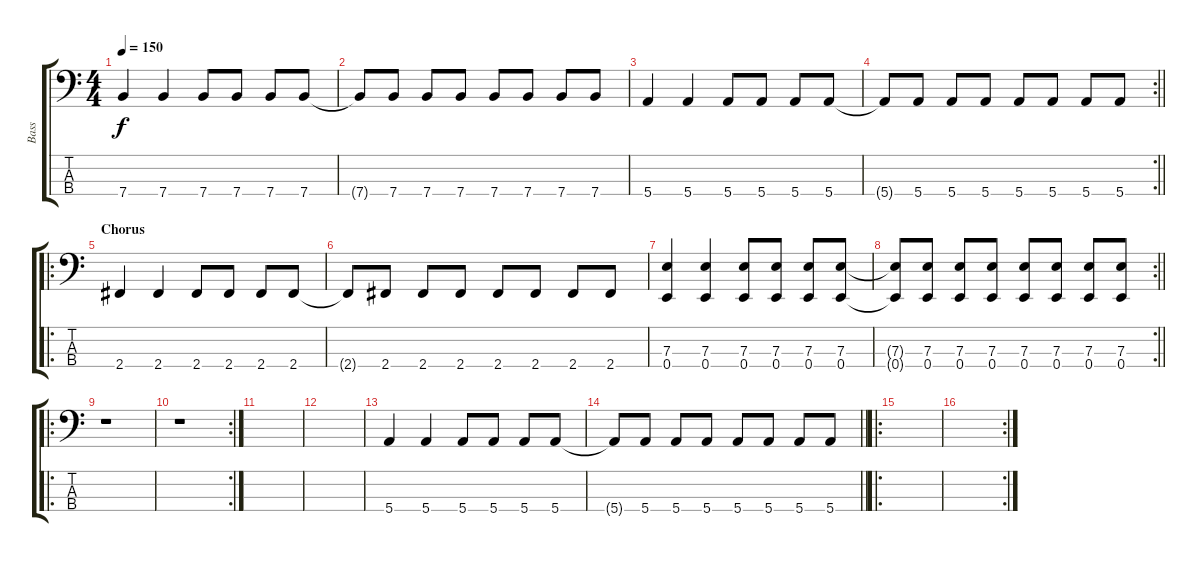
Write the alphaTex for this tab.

\track ("Bass" "Bass") {instrument electricbasspick}
\staff {score tabs}
\tuning (G2 D2 A1 E1) {hide}
\ts (4 4)
\tempo 150
\clef f4
\ks c
7.4.4{dy f} 7.4.4 7.4.8 7.4.8 7.4.8 7.4.8 |
7.4{t}.8 7.4.8 7.4.8 7.4.8 7.4.8 7.4.8 7.4.8 7.4.8 |
5.4.4 5.4.4 5.4.8 5.4.8 5.4.8 5.4.8 |
\rc 2
\barLineRight lightlight
5.4{t}.8 5.4.8 5.4.8 5.4.8 5.4.8 5.4.8 5.4.8 5.4.8 |
\ro
\section ("" "Chorus")
2.4.4 2.4.4 2.4.8 2.4.8 2.4.8 2.4.8 |
2.4{t}.8 2.4.8 2.4.8 2.4.8 2.4.8 2.4.8 2.4.8 2.4.8 |
(7.3 0.4).4 (7.3 0.4).4 (7.3 0.4).8 (7.3 0.4).8 (7.3 0.4).8 (7.3 0.4).8 |
\rc 2
\barLineRight lightlight
(7.3{t} 0.4{t}).8 (7.3 0.4).8 (7.3 0.4).8 (7.3 0.4).8 (7.3 0.4).8 (7.3 0.4).8 (7.3 0.4).8 (7.3 0.4).8 |
\ro
r.1 |
\rc 2
r.1 |
|
|
5.4.4 5.4.4 5.4.8 5.4.8 5.4.8 5.4.8 |
\barLineRight lightlight
5.4{t}.8 5.4.8 5.4.8 5.4.8 5.4.8 5.4.8 5.4.8 5.4.8 |
\ro
|
\rc 2
